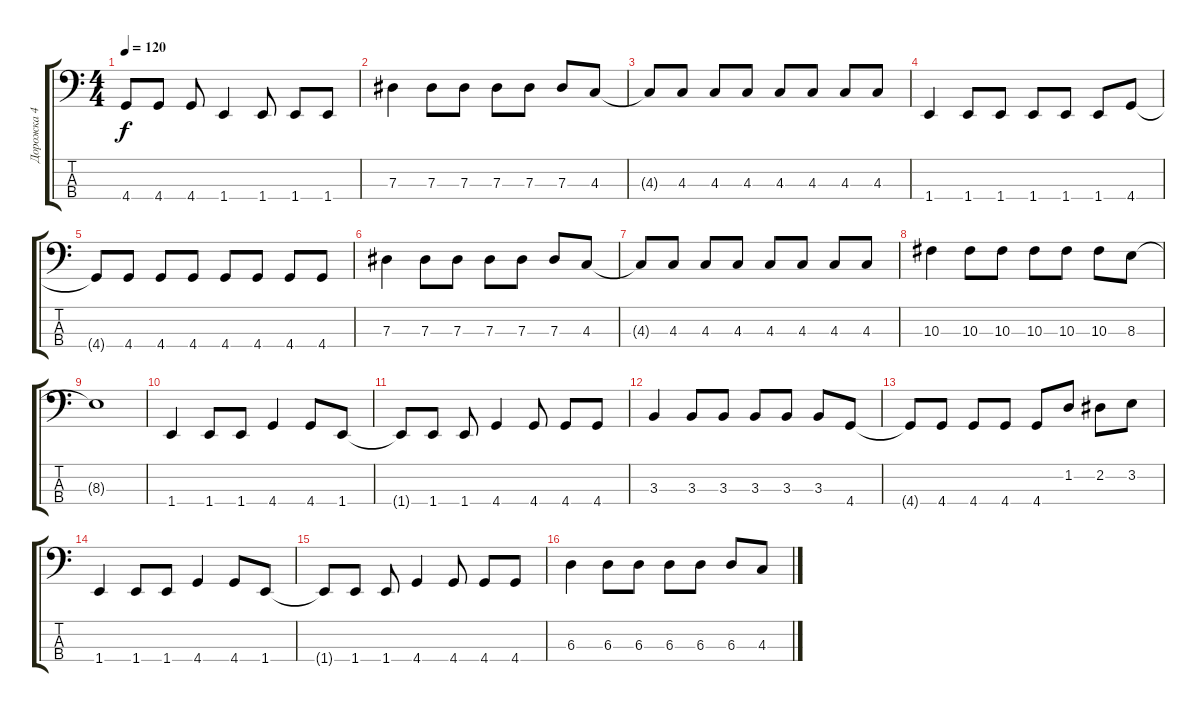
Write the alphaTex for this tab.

\track ("Дорожка 4" "Дорожка 4") {instrument electricbassfinger}
\staff {score tabs}
\tuning (Gb2 Db2 Ab1 Eb1) {hide}
\ts (4 4)
\tempo 120
\clef f4
\ks c
4.4{t}.8{dy f} 4.4.8 4.4.8 1.4.4 1.4.8 1.4.8 1.4.8 |
7.3.4 7.3.8 7.3.8 7.3.8 7.3.8 7.3.8 4.3.8 |
4.3{t}.8 4.3.8 4.3.8 4.3.8 4.3.8 4.3.8 4.3.8 4.3.8 |
1.4.4 1.4.8 1.4.8 1.4.8 1.4.8 1.4.8 4.4.8 |
4.4{t}.8 4.4.8 4.4.8 4.4.8 4.4.8 4.4.8 4.4.8 4.4.8 |
7.3.4 7.3.8 7.3.8 7.3.8 7.3.8 7.3.8 4.3.8 |
4.3{t}.8 4.3.8 4.3.8 4.3.8 4.3.8 4.3.8 4.3.8 4.3.8 |
10.3.4 10.3.8 10.3.8 10.3.8 10.3.8 10.3.8 8.3.8 |
8.3{t}.1 |
1.4.4 1.4.8 1.4.8 4.4.4 4.4.8 1.4.8 |
1.4{t}.8 1.4.8 1.4.8 4.4.4 4.4.8 4.4.8 4.4.8 |
3.3.4 3.3.8 3.3.8 3.3.8 3.3.8 3.3.8 4.4.8 |
4.4{t}.8 4.4.8 4.4.8 4.4.8 4.4.8 1.2.8 2.2.8 3.2.8 |
1.4.4 1.4.8 1.4.8 4.4.4 4.4.8 1.4.8 |
1.4{t}.8 1.4.8 1.4.8 4.4.4 4.4.8 4.4.8 4.4.8 |
6.3.4 6.3.8 6.3.8 6.3.8 6.3.8 6.3.8 4.3.8
